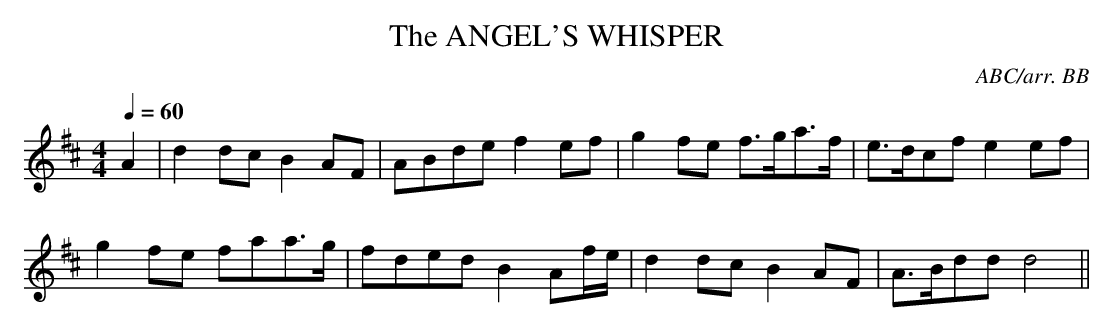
X:1
T:ANGEL'S WHISPER, The
C:ABC/arr. BB
L:1/8
correct tempo for this - I put 60 just to have a number.
(In this tune and subsequent ones that are or appear to be
song melodies, I have omitted the R: field.)
M:4/4
Q:1/4=60
K:D % source key = Bb
A2|d2dc B2AF|ABde f2ef|g2fe f>ga>f|e>dcf e2ef|
g2fe faa>g|fded B2 Af/e/|d2dc B2AF|A>Bdd d4 ||
